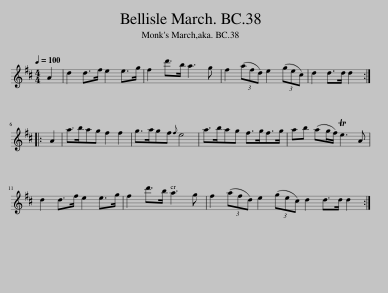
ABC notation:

X:1
L:1/8
Q:1/4=100
M:4/4
I:linebreak $
K:D
V:1 treble
V:1
 A2 | d2 d>f e2 e>g | f2 d'>b a3 g | f2 (3(afd) e2 (3(gec) | d2 d>d d2 ::$ %5
 A2 | a>bag f2 f2 | g>agf{f} e4 | a>bag f>gf>g | ab (ag/f/) Te3 A |$ %10
 d2 d>f e2 e>g | f2 d'>b a3 g | f2 (3(afd) e2 (3(gec) d2 d>d d2 :| %13
